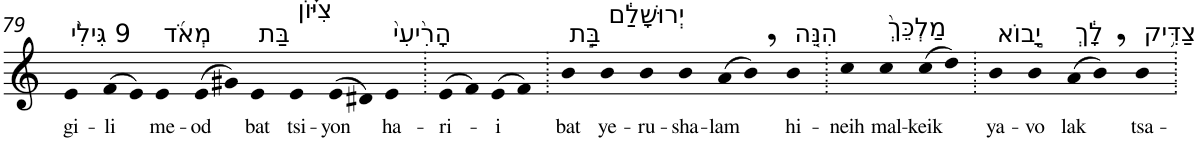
**kern	**text
*part1	*part1
*staff1	*staff1
*I"Piano	*
*I'Pno	*
!!LO:PB:g=z
*clefG2	*
*k[]	*
=79	=79
!LO:TX:a:t=9 גִּילִ֨י	!
!	!LO:LY:b
4e	gi-
!	!LO:LY:b
(>8f	-li
8e)	.
!LO:TX:a:t=מְאֹ֜ד	!
!	!LO:LY:b
4e	me-
!	!LO:LY:b
(>8e	-od
8g#X)	.
!LO:TX:a:t=בַּת	!
!	!LO:LY:b
4e	bat
!LO:TX:a:t=צִיּ֗וֹן	!
!	!LO:LY:b
4e	tsi-
!	!LO:LY:b
(>8e	-yon
8d#X)	.
!LO:TX:a:t=הָרִ֙יעִי֙	!
!	!LO:LY:b
4e	ha-
=80.	=80.
!	!LO:LY:b
(>8e	-ri-
8f)	.
!	!LO:LY:b
(>8e	-i
8f)	.
=81.	=81.
!LO:TX:a:t=בַּ֣ת	!
!	!LO:LY:b
4b	bat
!LO:TX:a:t=יְרוּשָׁלִַ֔ם	!
!	!LO:LY:b
4b	ye-
!	!LO:LY:b
4b	-ru-
!	!LO:LY:b
4b	-sha-
!	!LO:LY:b
(>8a	-lam
8b,)	.
!LO:TX:a:t=הִנֵּ֤ה	!
!	!LO:LY:b
4b	hi-
=82.	=82.
!	!LO:LY:b
4cc	-neih
!LO:TX:a:t=מַלְכֵּךְ֙	!
!	!LO:LY:b
4cc	mal-
!	!LO:LY:b
(>8cc	-keik
8dd)	.
=83.	=83.
!LO:TX:a:t=יָ֣בוֹא	!
!	!LO:LY:b
4b	ya-
!	!LO:LY:b
4b	-vo
!LO:TX:a:t=לָ֔ךְ	!
!	!LO:LY:b
(>8a	lak
8b,)	.
!LO:TX:a:t=צַדִּ֥יק	!
!	!LO:LY:b
4b	tsa-
=.	=.
*-	*-
